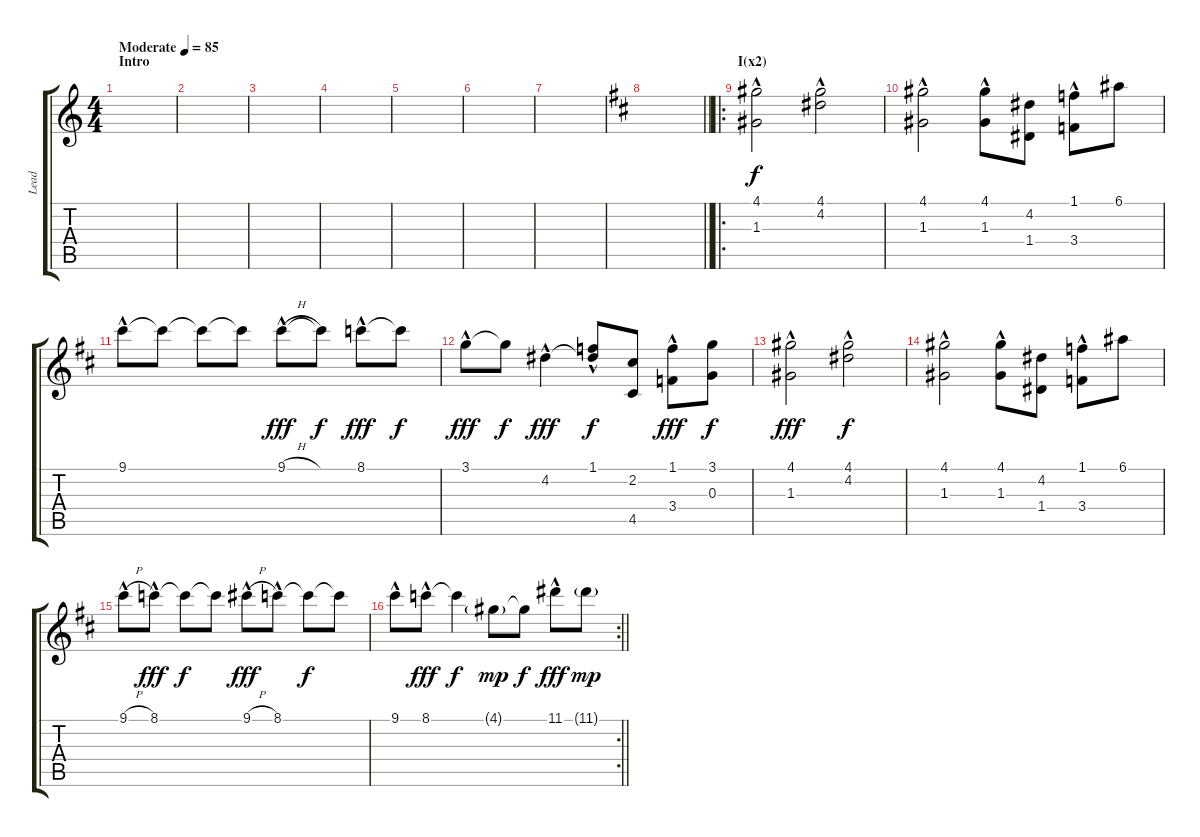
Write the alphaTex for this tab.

\track ("Lead" "Lead") {instrument electricguitarjazz}
\staff {score tabs}
\tuning (E4 B3 G3 D3 A2 E2) {hide}
\ts (4 4)
\section ("" "Intro")
\tempo (85 "Moderate")
\clef g2
\ks c
|
|
|
|
|
|
|
\barLineRight lightlight
\ks d
|
\ro
\section ("" "I(x2)")
(4.1{hac} 1.3).2 (4.1{hac} 4.2).2{dy f} |
(4.1{hac} 1.3).2 (4.1{hac} 1.3).8 (4.2 1.4).8 (1.1{hac} 3.4).8 6.1.8 |
9.1{hac}.8 9.1{t}.8 9.1{t}.8 9.1{t}.8 9.1{h hac}.8{dy fff} 9.1{t}.8{dy f} 8.1{hac}.8{dy fff} 8.1{t}.8{dy f} |
3.1{hac}.8{dy fff} 3.1{t}.8{dy f} 4.2{hac}.4{dy fff} (1.1{hac} 4.2{t}).8{dy f} (2.2 4.5).8 (1.1{hac} 3.4).8{dy fff} (3.1 0.3).8{dy f} |
(4.1{hac} 1.3).2{dy fff} (4.1{hac} 4.2).2{dy f} |
(4.1{hac} 1.3).2 (4.1{hac} 1.3).8 (4.2 1.4).8 (1.1{hac} 3.4).8 6.1.8 |
9.1{h hac}.8 8.1{hac}.8{dy fff} 8.1{t}.8{dy f} 8.1{t}.8 9.1{h hac}.8{dy fff} 8.1{hac}.8 8.1{t}.8{dy f} 8.1{t}.8 |
\rc 2
\barLineRight lightlight
9.1{hac}.8 8.1{hac}.8{dy fff} 8.1{t}.4{dy f} 4.1{g}.8{dy mp} 4.1{t}.8{dy f} 11.1{hac}.8{dy fff} 11.1{g}.8{dy mp}
